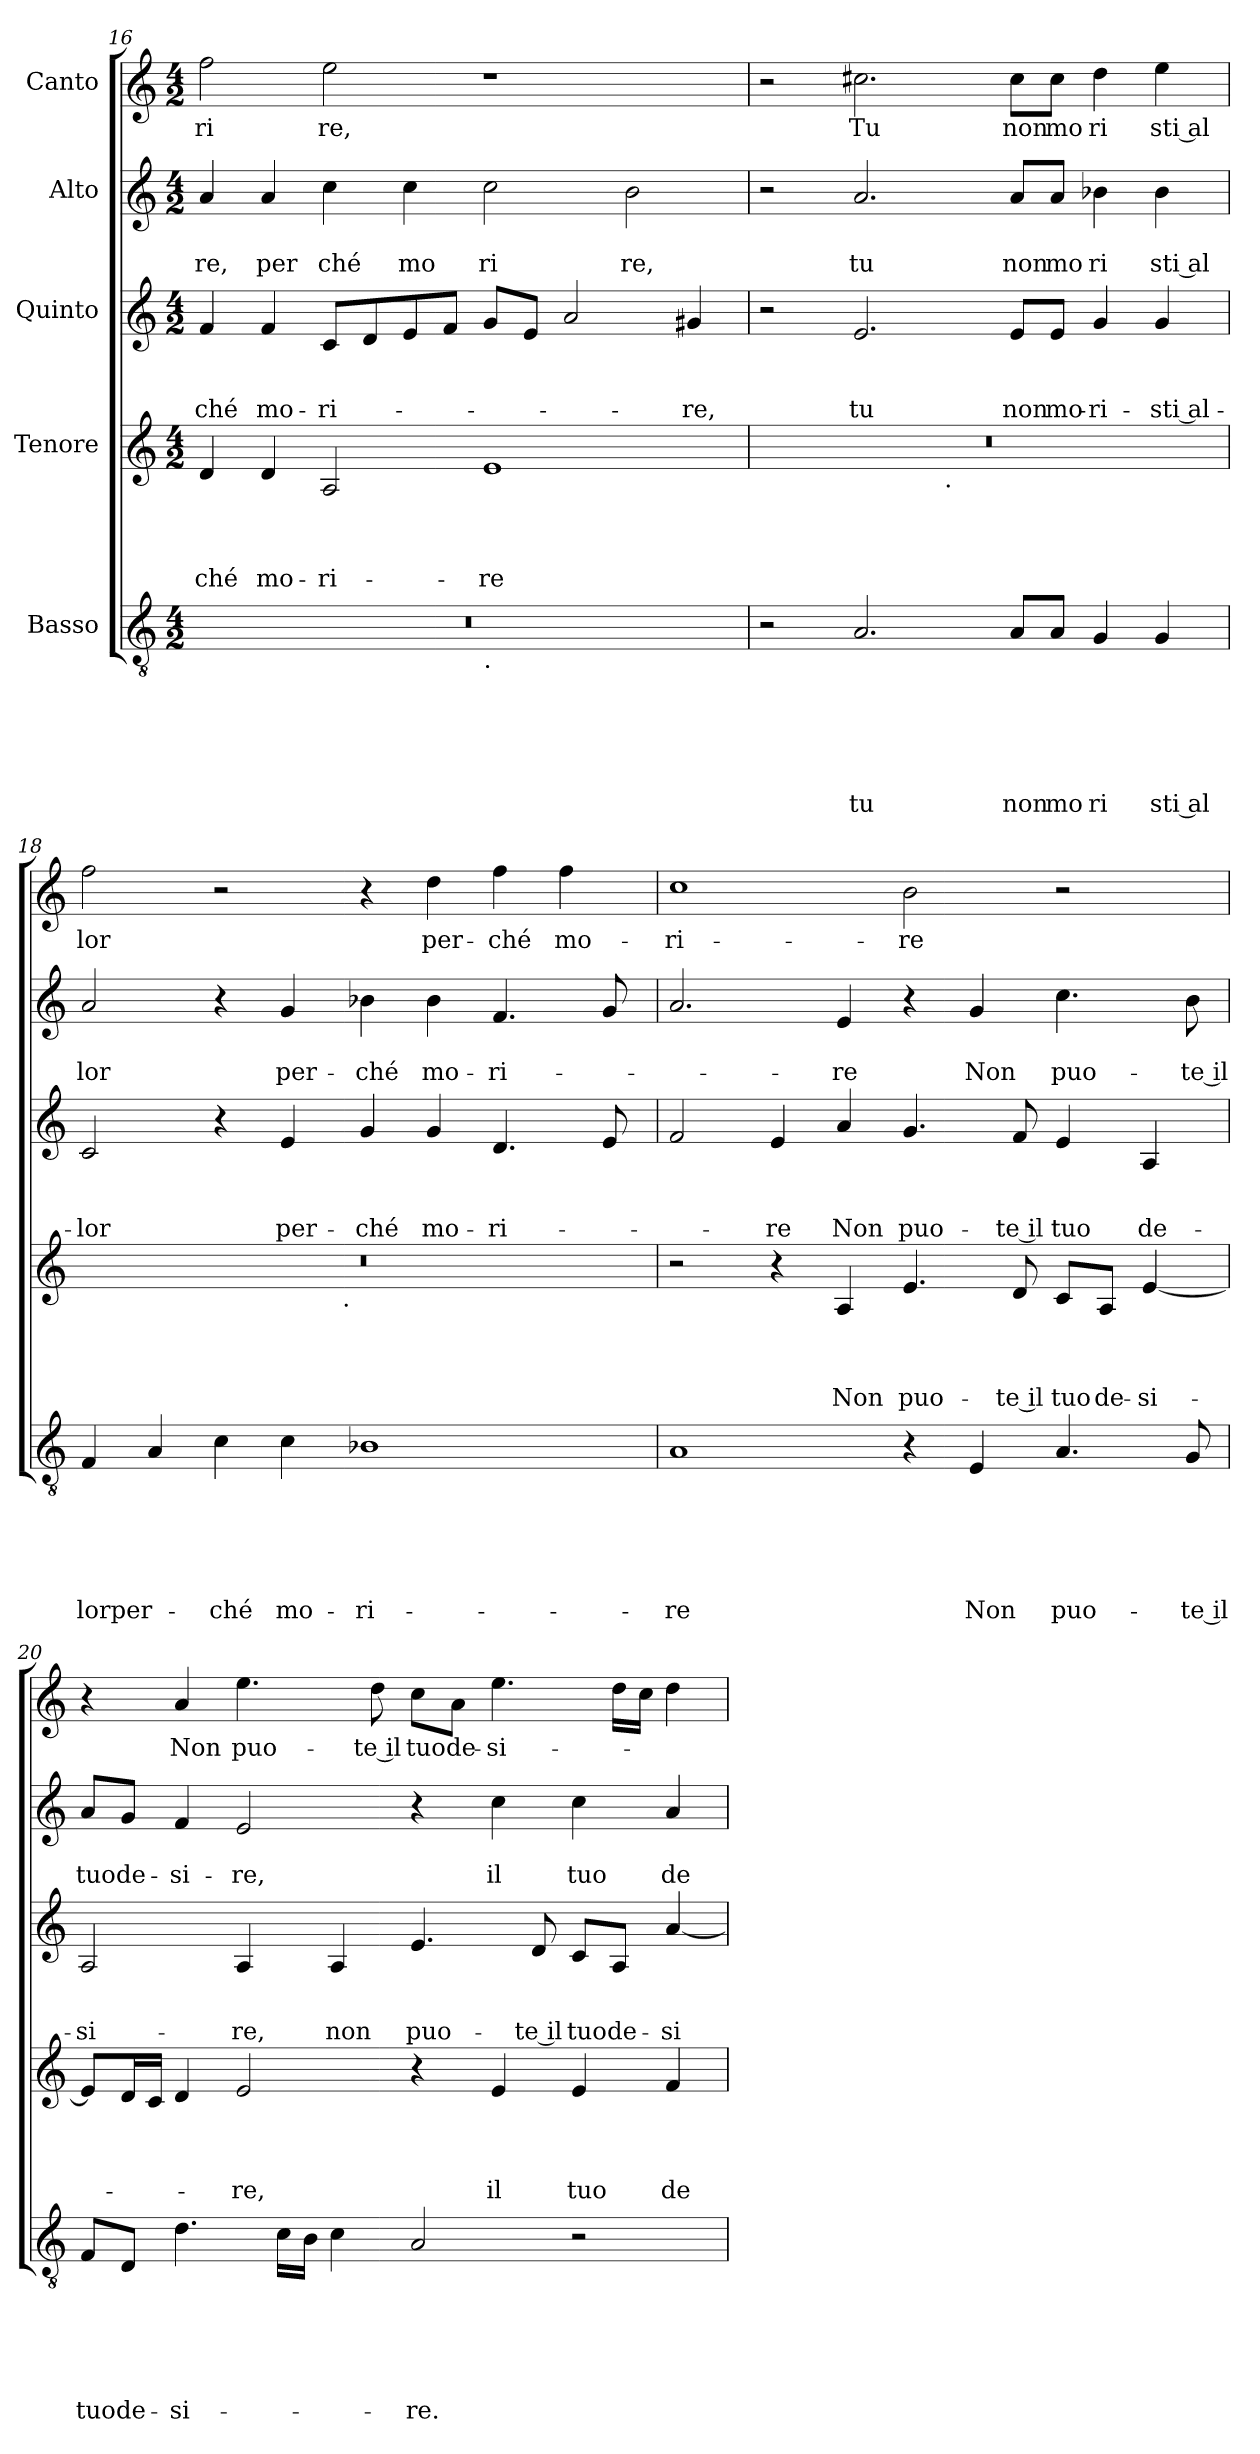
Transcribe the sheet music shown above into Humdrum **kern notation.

**kern	**text	**text	**text	**text	**text	**text	**kern	**text	**text	**text	**text	**kern	**text	**text	**text	**kern	**text	**text	**kern	**text
*part5	*part5	*part5	*part5	*part5	*part5	*part5	*part4	*part4	*part4	*part4	*part4	*part3	*part3	*part3	*part3	*part2	*part2	*part2	*part1	*part1
*staff5	*staff5	*staff5	*staff5	*staff5	*staff5	*staff5	*staff4	*staff4	*staff4	*staff4	*staff4	*staff3	*staff3	*staff3	*staff3	*staff2	*staff2	*staff2	*staff1	*staff1
*I"Basso	*	*	*	*	*	*	*I"Tenore	*	*	*	*	*I"Quinto	*	*	*	*I"Alto	*	*	*I"Canto	*
*clefGv2	*	*	*	*	*	*	*clefG2	*	*	*	*	*clefG2	*	*	*	*clefG2	*	*	*clefG2	*
*k[]	*	*	*	*	*	*	*k[]	*	*	*	*	*k[]	*	*	*	*k[]	*	*	*k[]	*
*C:	*	*	*	*	*	*	*C:	*	*	*	*	*C:	*	*	*	*C:	*	*	*C:	*
*M4/2	*	*	*	*	*	*	*M4/2	*	*	*	*	*M4/2	*	*	*	*M4/2	*	*	*M4/2	*
=16	=16	=16	=16	=16	=16	=16	=16	=16	=16	=16	=16	=16	=16	=16	=16	=16	=16	=16	=16	=16
!	!	!	!	!	!	!	!	!	!	!	!LO:LY:b	!	!	!	!LO:LY:b	!	!	!LO:LY:b	!	!LO:LY:b
*^	*	*	*	*	*	*	*	*	*	*	*	*	*	*	*	*	*	*	*	*
0r	1ryy	.	.	.	.	.	.	4d/	.	.	.	-ché	4f/	.	.	-ché	4a/	.	re,	2ff\	ri
!	!	!	!	!	!	!	!	!	!	!	!	!LO:LY:b	!	!	!	!LO:LY:b	!	!	!LO:LY:b	!	!
.	.	.	.	.	.	.	.	4d/	.	.	.	mo-	4f/	.	.	mo-	4a/	.	per	.	.
!	!	!	!	!	!	!	!	!	!	!	!	!LO:LY:b	!	!	!	!LO:LY:b	!	!	!LO:LY:b	!	!LO:LY:b
.	.	.	.	.	.	.	.	2A/	.	.	.	-ri-	8c/L	.	.	-ri-	4cc\	.	ché	2ee\	re,
.	.	.	.	.	.	.	.	.	.	.	.	.	8d/	.	.	.	.	.	.	.	.
!	!	!	!	!	!	!	!	!	!	!	!	!	!	!	!	!	!	!	!LO:LY:b	!	!
.	.	.	.	.	.	.	.	.	.	.	.	.	8e/	.	.	.	4cc\	.	mo	.	.
.	.	.	.	.	.	.	.	.	.	.	.	.	8f/J	.	.	.	.	.	.	.	.
!	!LO:TX:b:t=.	!	!	!	!	!	!	!	!	!	!	!	!	!	!	!	!	!	!	!	!
!	!	!	!	!	!	!	!	!	!	!	!	!LO:LY:b	!	!	!	!	!	!	!LO:LY:b	!	!
.	1ryy	.	.	.	.	.	.	1e	.	.	.	-re	8g/L	.	.	.	2cc\	.	ri	1r	.
.	.	.	.	.	.	.	.	.	.	.	.	.	8e/J	.	.	.	.	.	.	.	.
.	.	.	.	.	.	.	.	.	.	.	.	.	2a/	.	.	.	.	.	.	.	.
!	!	!	!	!	!	!	!	!	!	!	!	!	!	!	!	!	!	!	!LO:LY:b	!	!
.	.	.	.	.	.	.	.	.	.	.	.	.	.	.	.	.	2b\	.	re,	.	.
!	!	!	!	!	!	!	!	!	!	!	!	!	!	!	!	!LO:LY:b	!	!	!	!	!
.	.	.	.	.	.	.	.	.	.	.	.	.	4g#X/	.	.	-re,	.	.	.	.	.
*v	*v	*	*	*	*	*	*	*	*	*	*	*	*	*	*	*	*	*	*	*	*
=17	=17	=17	=17	=17	=17	=17	=17	=17	=17	=17	=17	=17	=17	=17	=17	=17	=17	=17	=17	=17
*	*	*	*	*	*	*	*^	*	*	*	*	*	*	*	*	*	*	*	*	*
2r	.	.	.	.	.	.	0r	2ryy	.	.	.	.	2r	.	.	.	2r	.	.	2r	.
!	!	!	!	!	!	!LO:LY:b	!	!	!	!	!	!	!	!	!	!LO:LY:b	!	!	!LO:LY:b	!	!LO:LY:b
2.A/	.	.	.	.	.	tu	.	4...ryy	.	.	.	.	2.e/	.	.	tu	2.a/	.	tu	2.cc#X\	Tu
!	!	!	!	!	!	!	!	!LO:TX:b:t=.	!	!	!	!	!	!	!	!	!	!	!	!	!
.	.	.	.	.	.	.	.	1ryy	.	.	.	.	.	.	.	.	.	.	.	.	.
!	!	!	!	!	!	!LO:LY:b	!	!	!	!	!	!	!	!	!	!LO:LY:b	!	!	!LO:LY:b	!	!LO:LY:b
8A/L	.	.	.	.	.	non	.	.	.	.	.	.	8e/L	.	.	non	8a/L	.	non	8cc#\L	non
!	!	!	!	!	!	!LO:LY:b	!	!	!	!	!	!	!	!	!	!LO:LY:b	!	!	!LO:LY:b	!	!LO:LY:b
8A/J	.	.	.	.	.	mo	.	.	.	.	.	.	8e/J	.	.	mo-	8a/J	.	mo	8cc#\J	mo
!	!	!	!	!	!	!LO:LY:b	!	!	!	!	!	!	!	!	!	!LO:LY:b	!	!	!LO:LY:b	!	!LO:LY:b
4G/	.	.	.	.	.	ri	.	.	.	.	.	.	4g/	.	.	-ri-	4b-X\	.	ri	4dd\	ri
!	!	!	!	!	!	!LO:LY:b:rj	!	!	!	!	!	!	!	!	!	!LO:LY:b:rj	!	!	!LO:LY:b:rj	!	!LO:LY:b:rj
4G/	.	.	.	.	.	sti al	.	.	.	.	.	.	4g/	.	.	-sti al-	4b-\	.	sti al	4ee\	sti al
.	.	.	.	.	.	.	.	32ryy	.	.	.	.	.	.	.	.	.	.	.	.	.
!!LO:LB:g=z
=18	=18	=18	=18	=18	=18	=18	=18	=18	=18	=18	=18	=18	=18	=18	=18	=18	=18	=18	=18	=18	=18
!	!	!	!	!	!	!LO:LY:b	!	!	!	!	!	!	!	!	!	!LO:LY:b	!	!	!LO:LY:b	!	!LO:LY:b
4F/	.	.	.	.	.	lorper-	0r	2ryy	.	.	.	.	2c/	.	.	-lor	2a/	.	lor	2ff\	lor
4A/	.	.	.	.	.	.	.	.	.	.	.	.	.	.	.	.	.	.	.	.	.
!	!	!	!	!	!	!LO:LY:b	!	!	!	!	!	!	!	!	!	!	!	!	!	!	!
4c\	.	.	.	.	.	-ché	.	4...ryy	.	.	.	.	4r	.	.	.	4r	.	.	2r	.
!	!	!	!	!	!	!LO:LY:b	!	!	!	!	!	!	!	!	!	!LO:LY:b	!	!	!LO:LY:b	!	!
4c\	.	.	.	.	.	mo-	.	.	.	.	.	.	4e/	.	.	per-	4g/	.	per-	.	.
!	!	!	!	!	!	!	!	!LO:TX:b:t=.	!	!	!	!	!	!	!	!	!	!	!	!	!
.	.	.	.	.	.	.	.	1ryy	.	.	.	.	.	.	.	.	.	.	.	.	.
!	!	!	!	!	!	!LO:LY:b	!	!	!	!	!	!	!	!	!	!LO:LY:b	!	!	!LO:LY:b	!	!
1B-X	.	.	.	.	.	-ri-	.	.	.	.	.	.	4g/	.	.	-ché	4b-X\	.	-ché	4r	.
!	!	!	!	!	!	!	!	!	!	!	!	!	!	!	!	!LO:LY:b	!	!	!LO:LY:b	!	!LO:LY:b
.	.	.	.	.	.	.	.	.	.	.	.	.	4g/	.	.	mo-	4b-\	.	mo-	4dd\	per-
!	!	!	!	!	!	!	!	!	!	!	!	!	!	!	!	!LO:LY:b	!	!	!LO:LY:b	!	!LO:LY:b
.	.	.	.	.	.	.	.	.	.	.	.	.	4.d/	.	.	-ri-	4.f/	.	-ri-	4ff\	-ché
!	!	!	!	!	!	!	!	!	!	!	!	!	!	!	!	!	!	!	!	!	!LO:LY:b
.	.	.	.	.	.	.	.	.	.	.	.	.	.	.	.	.	.	.	.	4ff\	mo-
.	.	.	.	.	.	.	.	.	.	.	.	.	8e/	.	.	.	8g/	.	.	.	.
.	.	.	.	.	.	.	.	32ryy	.	.	.	.	.	.	.	.	.	.	.	.	.
=19	=19	=19	=19	=19	=19	=19	=19	=19	=19	=19	=19	=19	=19	=19	=19	=19	=19	=19	=19	=19	=19
!	!	!	!	!	!	!LO:LY:b	!	!	!	!	!	!	!	!	!	!	!	!	!	!	!LO:LY:b
*	*	*	*	*	*	*	*v	*v	*	*	*	*	*	*	*	*	*	*	*	*	*
1A	.	.	.	.	.	-re	2r	.	.	.	.	2f/	.	.	.	2.a/	.	.	1cc	-ri-
!	!	!	!	!	!	!	!	!	!	!	!	!	!	!	!LO:LY:b	!	!	!	!	!
.	.	.	.	.	.	.	4r	.	.	.	.	4e/	.	.	-re	.	.	.	.	.
!	!	!	!	!	!	!	!	!	!	!	!LO:LY:b	!	!	!	!LO:LY:b	!	!	!LO:LY:b	!	!
.	.	.	.	.	.	.	4A/	.	.	.	Non	4a/	.	.	Non	4e/	.	-re	.	.
!	!	!	!	!	!	!	!	!	!	!	!LO:LY:b	!	!	!	!LO:LY:b	!	!	!	!	!LO:LY:b
4r	.	.	.	.	.	.	4.e/	.	.	.	puo-	4.g/	.	.	puo-	4r	.	.	2b\	-re
!	!	!	!	!	!	!LO:LY:b	!	!	!	!	!	!	!	!	!	!	!	!LO:LY:b	!	!
4E/	.	.	.	.	.	Non	.	.	.	.	.	.	.	.	.	4g/	.	Non	.	.
!	!	!	!	!	!	!	!	!	!	!	!LO:LY:b:rj	!	!	!	!LO:LY:b:rj	!	!	!	!	!
.	.	.	.	.	.	.	8d/	.	.	.	-te il	8f/	.	.	-te il	.	.	.	.	.
!	!	!	!	!	!	!LO:LY:b	!	!	!	!	!LO:LY:b	!	!	!	!LO:LY:b	!	!	!LO:LY:b	!	!
4.A/	.	.	.	.	.	puo-	8c/L	.	.	.	tuo	4e/	.	.	tuo	4.cc\	.	puo-	2r	.
!	!	!	!	!	!	!	!	!	!	!	!LO:LY:b	!	!	!	!	!	!	!	!	!
.	.	.	.	.	.	.	8A/J	.	.	.	de-	.	.	.	.	.	.	.	.	.
!	!	!	!	!	!	!	!	!	!	!	!LO:LY:b	!	!	!	!LO:LY:b	!	!	!	!	!
.	.	.	.	.	.	.	[<4e/	.	.	.	-si-	4A/	.	.	de-	.	.	.	.	.
!	!	!	!	!	!	!LO:LY:b:rj	!	!	!	!	!	!	!	!	!	!	!	!LO:LY:b:rj	!	!
8G/	.	.	.	.	.	-te il	.	.	.	.	.	.	.	.	.	8b\	.	-te il	.	.
=20	=20	=20	=20	=20	=20	=20	=20	=20	=20	=20	=20	=20	=20	=20	=20	=20	=20	=20	=20	=20
!	!	!	!	!	!	!LO:LY:b	!	!	!	!	!	!	!	!	!LO:LY:b	!	!	!LO:LY:b	!	!
8F/L	.	.	.	.	.	tuo	8e/L]	.	.	.	.	2A/	.	.	-si-	8a/L	.	tuo	4r	.
!	!	!	!	!	!	!LO:LY:b	!	!	!	!	!	!	!	!	!	!	!	!LO:LY:b	!	!
8D/J	.	.	.	.	.	de-	16d/L	.	.	.	.	.	.	.	.	8g/J	.	de-	.	.
.	.	.	.	.	.	.	16c/JJ	.	.	.	.	.	.	.	.	.	.	.	.	.
!	!	!	!	!	!	!LO:LY:b	!	!	!	!	!	!	!	!	!	!	!	!LO:LY:b	!	!LO:LY:b
4.d\	.	.	.	.	.	-si-	4d/	.	.	.	.	.	.	.	.	4f/	.	-si-	4a/	Non
!	!	!	!	!	!	!	!	!	!	!	!LO:LY:b	!	!	!	!LO:LY:b	!	!	!LO:LY:b	!	!LO:LY:b
.	.	.	.	.	.	.	2e/	.	.	.	-re,	4A/	.	.	-re,	2e/	.	-re,	4.ee\	puo-
16c\LL	.	.	.	.	.	.	.	.	.	.	.	.	.	.	.	.	.	.	.	.
16B\JJ	.	.	.	.	.	.	.	.	.	.	.	.	.	.	.	.	.	.	.	.
!	!	!	!	!	!	!	!	!	!	!	!	!	!	!	!LO:LY:b	!	!	!	!	!
4c\	.	.	.	.	.	.	.	.	.	.	.	4A/	.	.	non	.	.	.	.	.
!	!	!	!	!	!	!	!	!	!	!	!	!	!	!	!	!	!	!	!	!LO:LY:b:rj
.	.	.	.	.	.	.	.	.	.	.	.	.	.	.	.	.	.	.	8dd\	-te il
!	!	!	!	!	!	!LO:LY:b	!	!	!	!	!	!	!	!	!LO:LY:b	!	!	!	!	!LO:LY:b
2A/	.	.	.	.	.	-re.	4r	.	.	.	.	4.e/	.	.	puo-	4r	.	.	8cc\L	tuo
!	!	!	!	!	!	!	!	!	!	!	!	!	!	!	!	!	!	!	!	!LO:LY:b
.	.	.	.	.	.	.	.	.	.	.	.	.	.	.	.	.	.	.	8a\J	de-
!	!	!	!	!	!	!	!	!	!	!	!LO:LY:b	!	!	!	!	!	!	!LO:LY:b	!	!LO:LY:b
.	.	.	.	.	.	.	4e/	.	.	.	il	.	.	.	.	4cc\	.	il	4.ee\	-si-
!	!	!	!	!	!	!	!	!	!	!	!	!	!	!	!LO:LY:b:rj	!	!	!	!	!
.	.	.	.	.	.	.	.	.	.	.	.	8d/	.	.	-te il	.	.	.	.	.
!	!	!	!	!	!	!	!	!	!	!	!LO:LY:b	!	!	!	!LO:LY:b	!	!	!LO:LY:b	!	!
2r	.	.	.	.	.	.	4e/	.	.	.	tuo	8c/L	.	.	tuo	4cc\	.	tuo	.	.
!	!	!	!	!	!	!	!	!	!	!	!	!	!	!	!LO:LY:b	!	!	!	!	!
.	.	.	.	.	.	.	.	.	.	.	.	8A/J	.	.	de-	.	.	.	16dd\LL	.
.	.	.	.	.	.	.	.	.	.	.	.	.	.	.	.	.	.	.	16cc\JJ	.
!	!	!	!	!	!	!	!	!	!	!	!LO:LY:b	!	!	!	!LO:LY:b	!	!	!LO:LY:b	!	!
.	.	.	.	.	.	.	4f/	.	.	.	de-	[<4a/	.	.	-si-	4a/	.	de-	4dd\	.
=	=	=	=	=	=	=	=	=	=	=	=	=	=	=	=	=	=	=	=	=
*-	*-	*-	*-	*-	*-	*-	*-	*-	*-	*-	*-	*-	*-	*-	*-	*-	*-	*-	*-	*-
